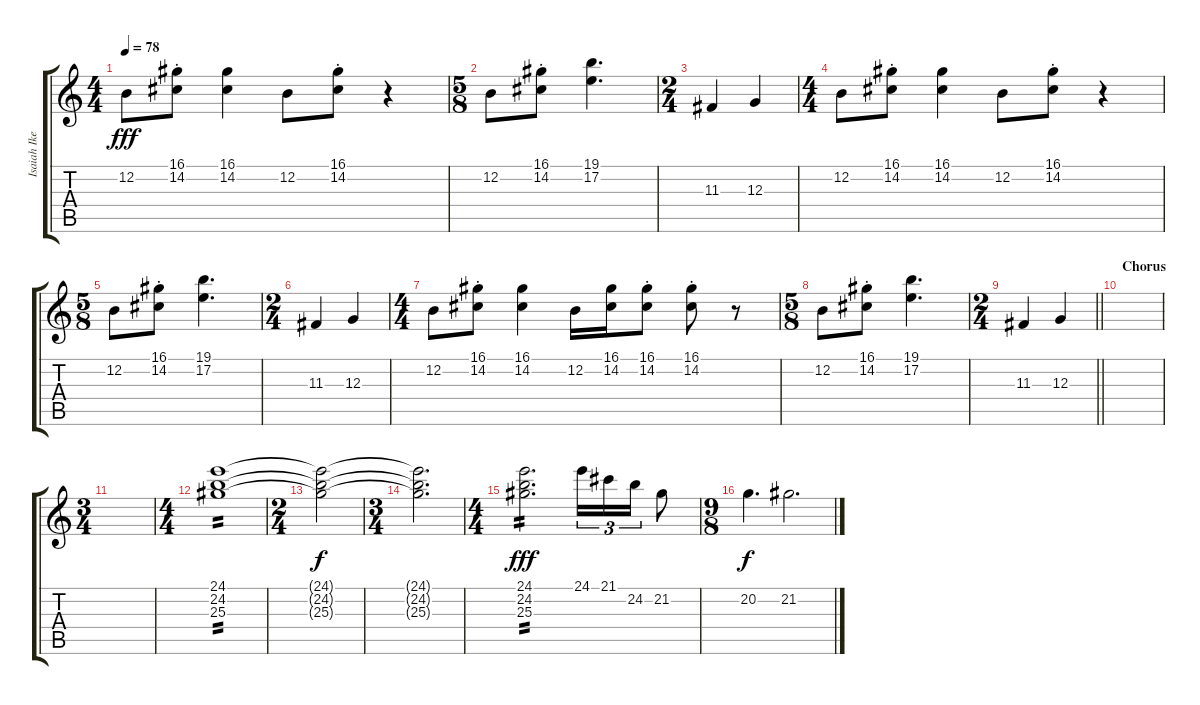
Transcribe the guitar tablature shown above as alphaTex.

\track ("Isaiah Ikey Owens" "Isaiah Ike") {instrument rockorgan}
\staff {score tabs}
\tuning (E4 B3 G3 D3 A2 E2) {hide}
\ts (4 4)
\tempo 78
\clef g2
\ks c
12.2.8{dy fff} (16.1{st} 14.2{st}).8 (16.1 14.2).4 12.2.8 (16.1{st} 14.2{st}).8 r.4 |
\ts (5 8)
12.2.8 (16.1{st} 14.2{st}).8 (19.1 17.2).4{d} |
\ts (2 4)
11.3.4 12.3.4 |
\ts (4 4)
12.2.8 (16.1{st} 14.2{st}).8 (16.1 14.2).4 12.2.8 (16.1{st} 14.2{st}).8 r.4 |
\ts (5 8)
12.2.8 (16.1{st} 14.2{st}).8 (19.1 17.2).4{d} |
\ts (2 4)
11.3.4 12.3.4 |
\ts (4 4)
12.2.8 (16.1{st} 14.2{st}).8 (16.1 14.2).4 12.2.16 (16.1 14.2).16 (16.1{st} 14.2{st}).8 (16.1{st} 14.2{st}).8 r.8 |
\ts (5 8)
12.2.8 (16.1{st} 14.2{st}).8 (19.1 17.2).4{d} |
\ts (2 4)
\barLineRight lightlight
11.3.4 12.3.4 |
\section ("" "Chorus")
|
\ts (3 4)
|
\ts (4 4)
(24.1 24.2 25.3).1{tp 2} |
\ts (2 4)
(24.1{t} 24.2{t} 25.3{t}).2{dy f volume 0} |
\ts (3 4)
(24.1{t} 24.2{t} 25.3{t}).2{d} |
\ts (4 4)
(24.1 24.2 25.3).2{d tp 2 dy fff volume 7} 24.1.16{tu (3 2)} 21.1.16{tu (3 2)} 24.2.16{tu (3 2)} 21.2.8 |
\ts (9 8)
20.2.4{d dy f} 21.2.2{d}
